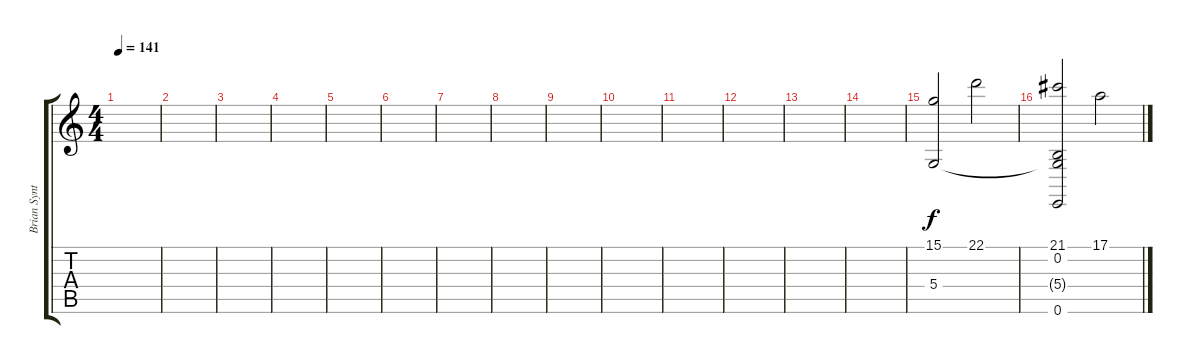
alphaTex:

\track ("Brian Synth" "Brian Synt") {instrument lead1square}
\staff {score tabs}
\tuning (E4 B3 G3 D3 A2 E2) {hide}
\ts (4 4)
\tempo 141
\clef g2
\ks c
|
|
|
|
|
|
|
|
|
|
|
|
|
|
(15.1 5.4).2{volume 16 instrument pizzicatostrings} 22.1.2 |
(21.1 0.2 5.4{t} 0.6).2 17.1.2
